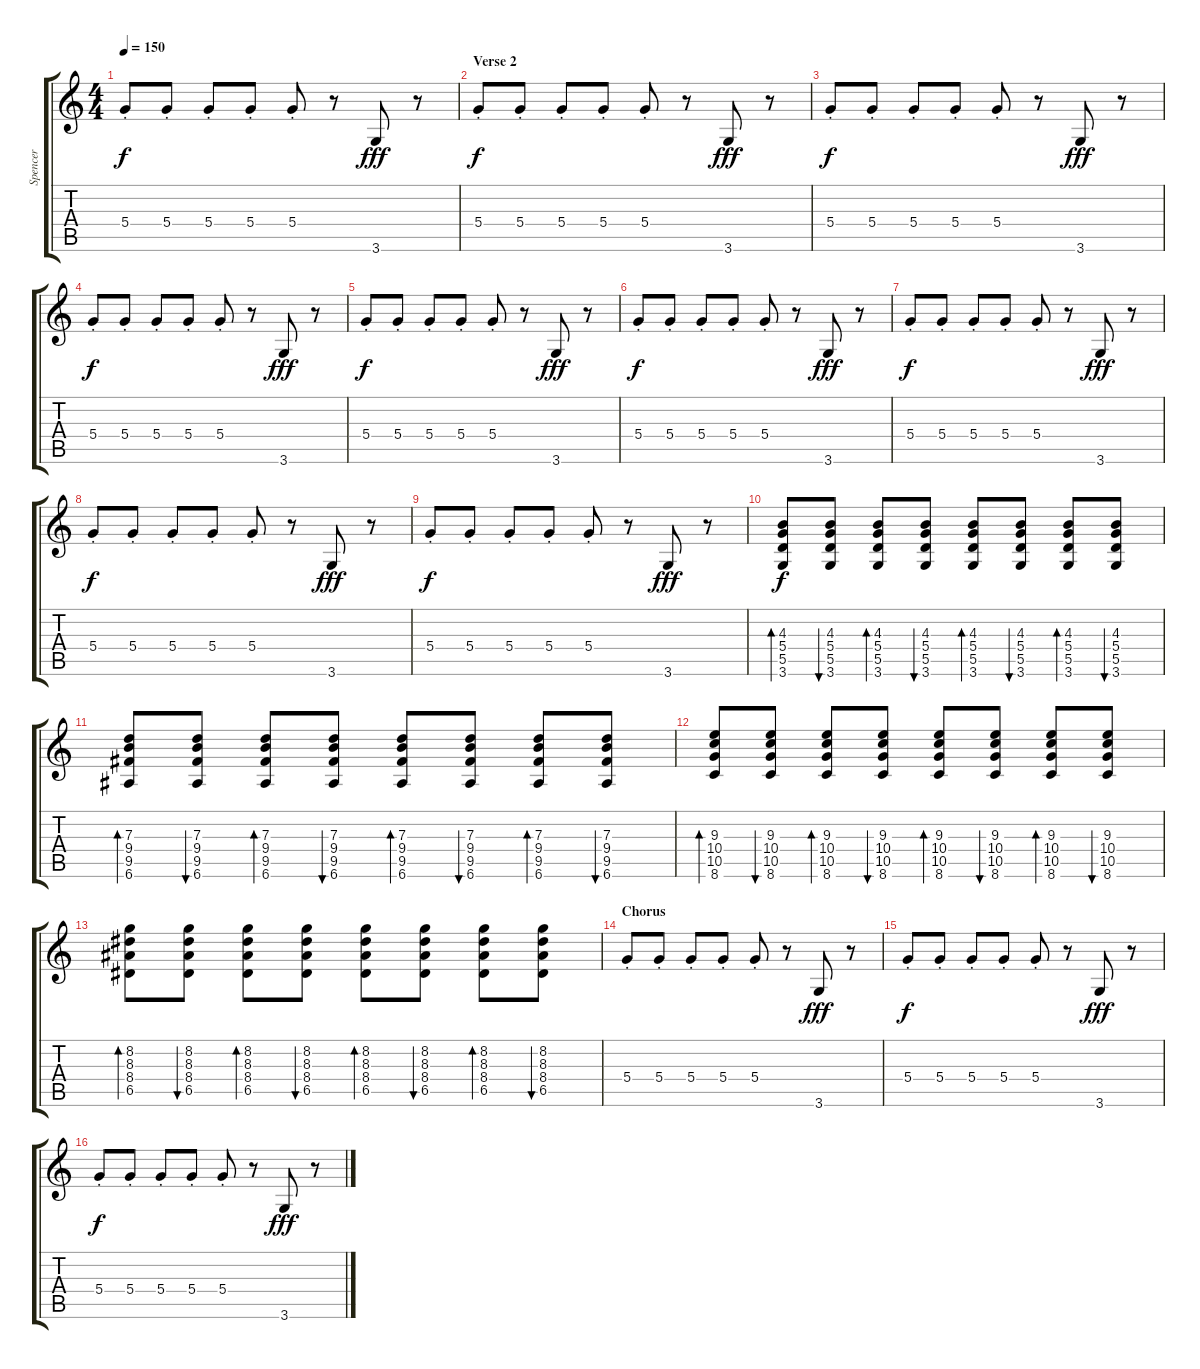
\track ("Spencer" "Spencer") {instrument electricguitarjazz}
\staff {score tabs}
\tuning (E4 B3 G3 D3 A2 E2) {hide}
\ts (4 4)
\tempo 150
\clef g2
\ks c
5.4{st}.8{dy f} 5.4{st}.8 5.4{st}.8 5.4{st}.8 5.4{st}.8 r.8 3.6.8{dy fff} r.8 |
\section ("" "Verse 2")
5.4{st}.8{dy f} 5.4{st}.8 5.4{st}.8 5.4{st}.8 5.4{st}.8 r.8 3.6.8{dy fff} r.8 |
5.4{st}.8{dy f} 5.4{st}.8 5.4{st}.8 5.4{st}.8 5.4{st}.8 r.8 3.6.8{dy fff} r.8 |
5.4{st}.8{dy f} 5.4{st}.8 5.4{st}.8 5.4{st}.8 5.4{st}.8 r.8 3.6.8{dy fff} r.8 |
5.4{st}.8{dy f} 5.4{st}.8 5.4{st}.8 5.4{st}.8 5.4{st}.8 r.8 3.6.8{dy fff} r.8 |
5.4{st}.8{dy f} 5.4{st}.8 5.4{st}.8 5.4{st}.8 5.4{st}.8 r.8 3.6.8{dy fff} r.8 |
5.4{st}.8{dy f} 5.4{st}.8 5.4{st}.8 5.4{st}.8 5.4{st}.8 r.8 3.6.8{dy fff} r.8 |
5.4{st}.8{dy f} 5.4{st}.8 5.4{st}.8 5.4{st}.8 5.4{st}.8 r.8 3.6.8{dy fff} r.8 |
5.4{st}.8{dy f} 5.4{st}.8 5.4{st}.8 5.4{st}.8 5.4{st}.8 r.8 3.6.8{dy fff} r.8 |
(4.3 5.4 5.5 3.6).8{bd 60 dy f volume 8 instrument electricguitarclean} (4.3 5.4 5.5 3.6).8{bu 60} (4.3 5.4 5.5 3.6).8{bd 60} (4.3 5.4 5.5 3.6).8{bu 60} (4.3 5.4 5.5 3.6).8{bd 60} (4.3 5.4 5.5 3.6).8{bu 60} (4.3 5.4 5.5 3.6).8{bd 60} (4.3 5.4 5.5 3.6).8{bu 60} |
(7.3 9.4 9.5 6.6).8{bd 60} (7.3 9.4 9.5 6.6).8{bu 60} (7.3 9.4 9.5 6.6).8{bd 60} (7.3 9.4 9.5 6.6).8{bu 60} (7.3 9.4 9.5 6.6).8{bd 60} (7.3 9.4 9.5 6.6).8{bu 60} (7.3 9.4 9.5 6.6).8{bd 60} (7.3 9.4 9.5 6.6).8{bu 60} |
(9.3 10.4 10.5 8.6).8{bd 60} (9.3 10.4 10.5 8.6).8{bu 60} (9.3 10.4 10.5 8.6).8{bd 60} (9.3 10.4 10.5 8.6).8{bu 60} (9.3 10.4 10.5 8.6).8{bd 60} (9.3 10.4 10.5 8.6).8{bu 60} (9.3 10.4 10.5 8.6).8{bd 60} (9.3 10.4 10.5 8.6).8{bu 60} |
(8.2 8.3 8.4 6.5).8{bd 60} (8.2 8.3 8.4 6.5).8{bu 60} (8.2 8.3 8.4 6.5).8{bd 60} (8.2 8.3 8.4 6.5).8{bu 60} (8.2 8.3 8.4 6.5).8{bd 60} (8.2 8.3 8.4 6.5).8{bu 60} (8.2 8.3 8.4 6.5).8{bd 60} (8.2 8.3 8.4 6.5).8{bu 60} |
\section ("" "Chorus")
5.4{st}.8{volume 13 instrument electricguitarjazz} 5.4{st}.8 5.4{st}.8 5.4{st}.8 5.4{st}.8 r.8 3.6.8{dy fff} r.8 |
5.4{st}.8{dy f} 5.4{st}.8 5.4{st}.8 5.4{st}.8 5.4{st}.8 r.8 3.6.8{dy fff} r.8 |
5.4{st}.8{dy f} 5.4{st}.8 5.4{st}.8 5.4{st}.8 5.4{st}.8 r.8 3.6.8{dy fff} r.8
